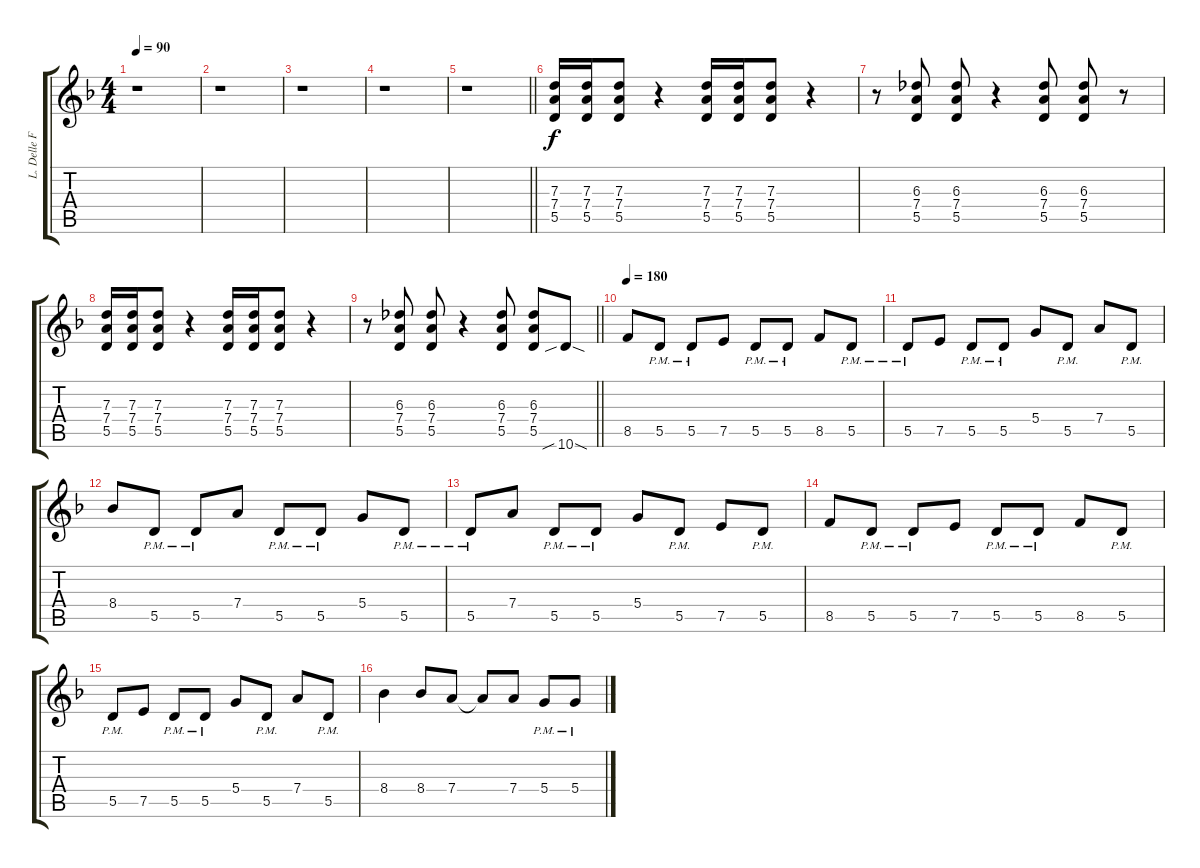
\track ("L. Delle Fave (Dist. Guitar R)" "L. Delle F") {instrument overdrivenguitar}
\staff {score tabs}
\tuning (E4 B3 G3 D3 A2 E2) {hide}
\ts (4 4)
\tempo 90
\clef g2
\ks dminor
r.1{dy f} |
r.1 |
r.1 |
r.1 |
\barLineRight lightlight
r.1 |
(7.3 7.4 5.5).16 (7.3 7.4 5.5).16 (7.3 7.4 5.5).8 r.4 (7.3 7.4 5.5).16 (7.3 7.4 5.5).16 (7.3 7.4 5.5).8 r.4 |
r.8 (6.3 7.4 5.5).8 (6.3 7.4 5.5).8 r.4 (6.3 7.4 5.5).8 (6.3 7.4 5.5).8 r.8 |
(7.3 7.4 5.5).16 (7.3 7.4 5.5).16 (7.3 7.4 5.5).8 r.4 (7.3 7.4 5.5).16 (7.3 7.4 5.5).16 (7.3 7.4 5.5).8 r.4 |
\barLineRight lightlight
r.8 (6.3 7.4 5.5).8 (6.3 7.4 5.5).8 r.4 (6.3 7.4 5.5).8 (6.3 7.4 5.5).8 10.6{sib sod}.8 |
\tempo 180
8.5.8 5.5{pm}.8 5.5{pm}.8 7.5.8 5.5{pm}.8 5.5{pm}.8 8.5.8 5.5{pm}.8 |
5.5{pm}.8 7.5.8 5.5{pm}.8 5.5{pm}.8 5.4.8 5.5{pm}.8 7.4.8 5.5{pm}.8 |
8.4.8 5.5{pm}.8 5.5{pm}.8 7.4.8 5.5{pm}.8 5.5{pm}.8 5.4.8 5.5{pm}.8 |
5.5{pm}.8 7.4.8 5.5{pm}.8 5.5{pm}.8 5.4.8 5.5{pm}.8 7.5.8 5.5{pm}.8 |
8.5.8 5.5{pm}.8 5.5{pm}.8 7.5.8 5.5{pm}.8 5.5{pm}.8 8.5.8 5.5{pm}.8 |
5.5{pm}.8 7.5.8 5.5{pm}.8 5.5{pm}.8 5.4.8 5.5{pm}.8 7.4.8 5.5{pm}.8 |
8.4.4 8.4.8 7.4.8 7.4{t}.8 7.4.8 5.4{pm}.8 5.4{pm}.8
